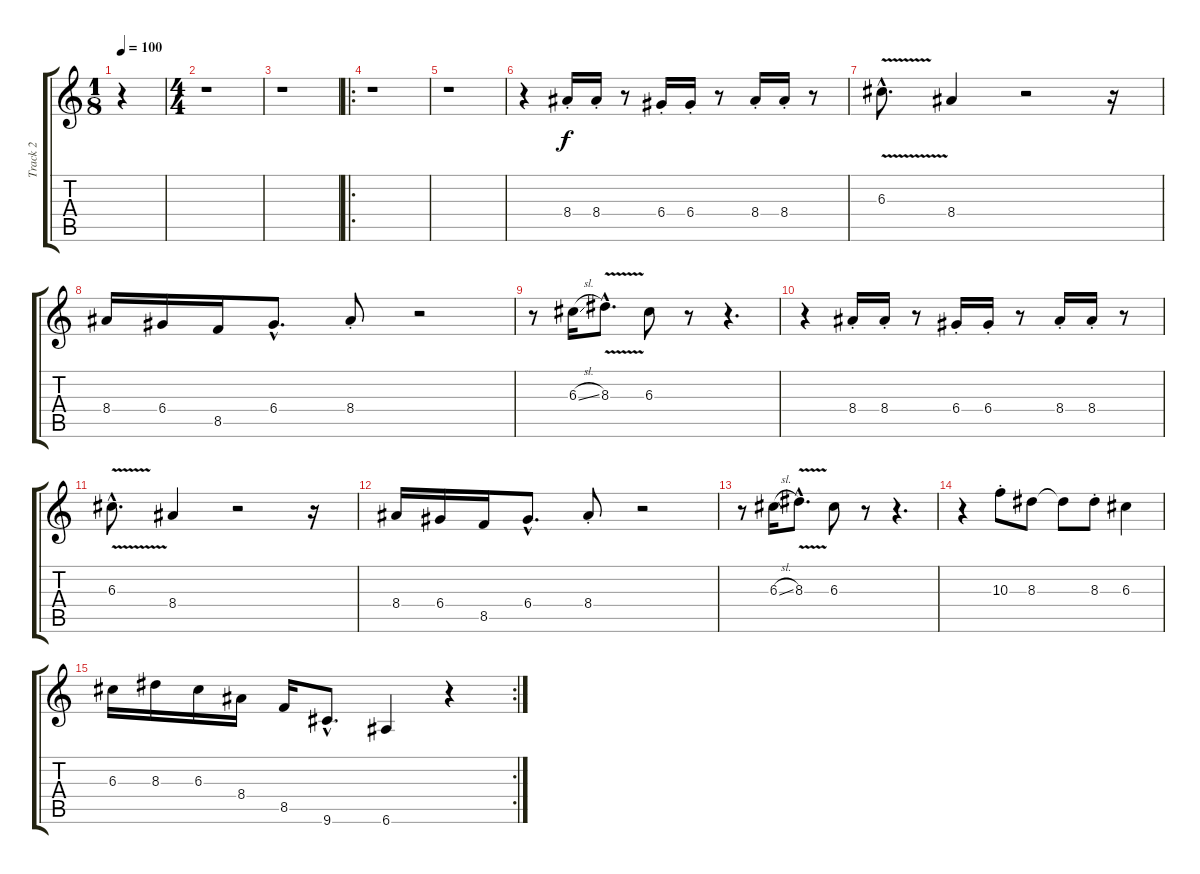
\track ("Track 2" "Track 2") {instrument distortionguitar}
\staff {score tabs}
\tuning (E4 B3 G3 D3 A2 E2) {hide}
\ts (1 8)
\tempo 100
\clef g2
\ks c
r.4{dy f instrument distortionguitar} |
\ts (4 4)
r.1 |
r.1 |
\ro
r.1 |
r.1 |
r.4 8.4{st}.16 8.4{st}.16 r.8 6.4{st}.16 6.4{st}.16 r.8 8.4{st}.16 8.4{st}.16 r.8 |
6.3{v hac}.8{d} 8.4.4 r.2 r.16 |
8.4.16 6.4.16 8.5.16 6.4{hac}.8{d} 8.4{st}.8 r.2 |
r.8 6.3{sl}.16 8.3{v hac}.8{d} 6.3.8 r.8 r.4{d} |
r.4 8.4{st}.16 8.4{st}.16 r.8 6.4{st}.16 6.4{st}.16 r.8 8.4{st}.16 8.4{st}.16 r.8 |
6.3{v hac}.8{d} 8.4.4 r.2 r.16 |
8.4.16 6.4.16 8.5.16 6.4{hac}.8{d} 8.4{st}.8 r.2 |
r.8 6.3{sl}.16 8.3{v hac}.8{d} 6.3.8 r.8 r.4{d} |
r.4 10.3{st}.8 8.3.8 8.3{t}.8 8.3{st}.8 6.3.4 |
\rc 2
6.3.16 8.3.16 6.3.16 8.4.16 8.5.16 9.6{hac}.8{d} 6.6.4 r.4
